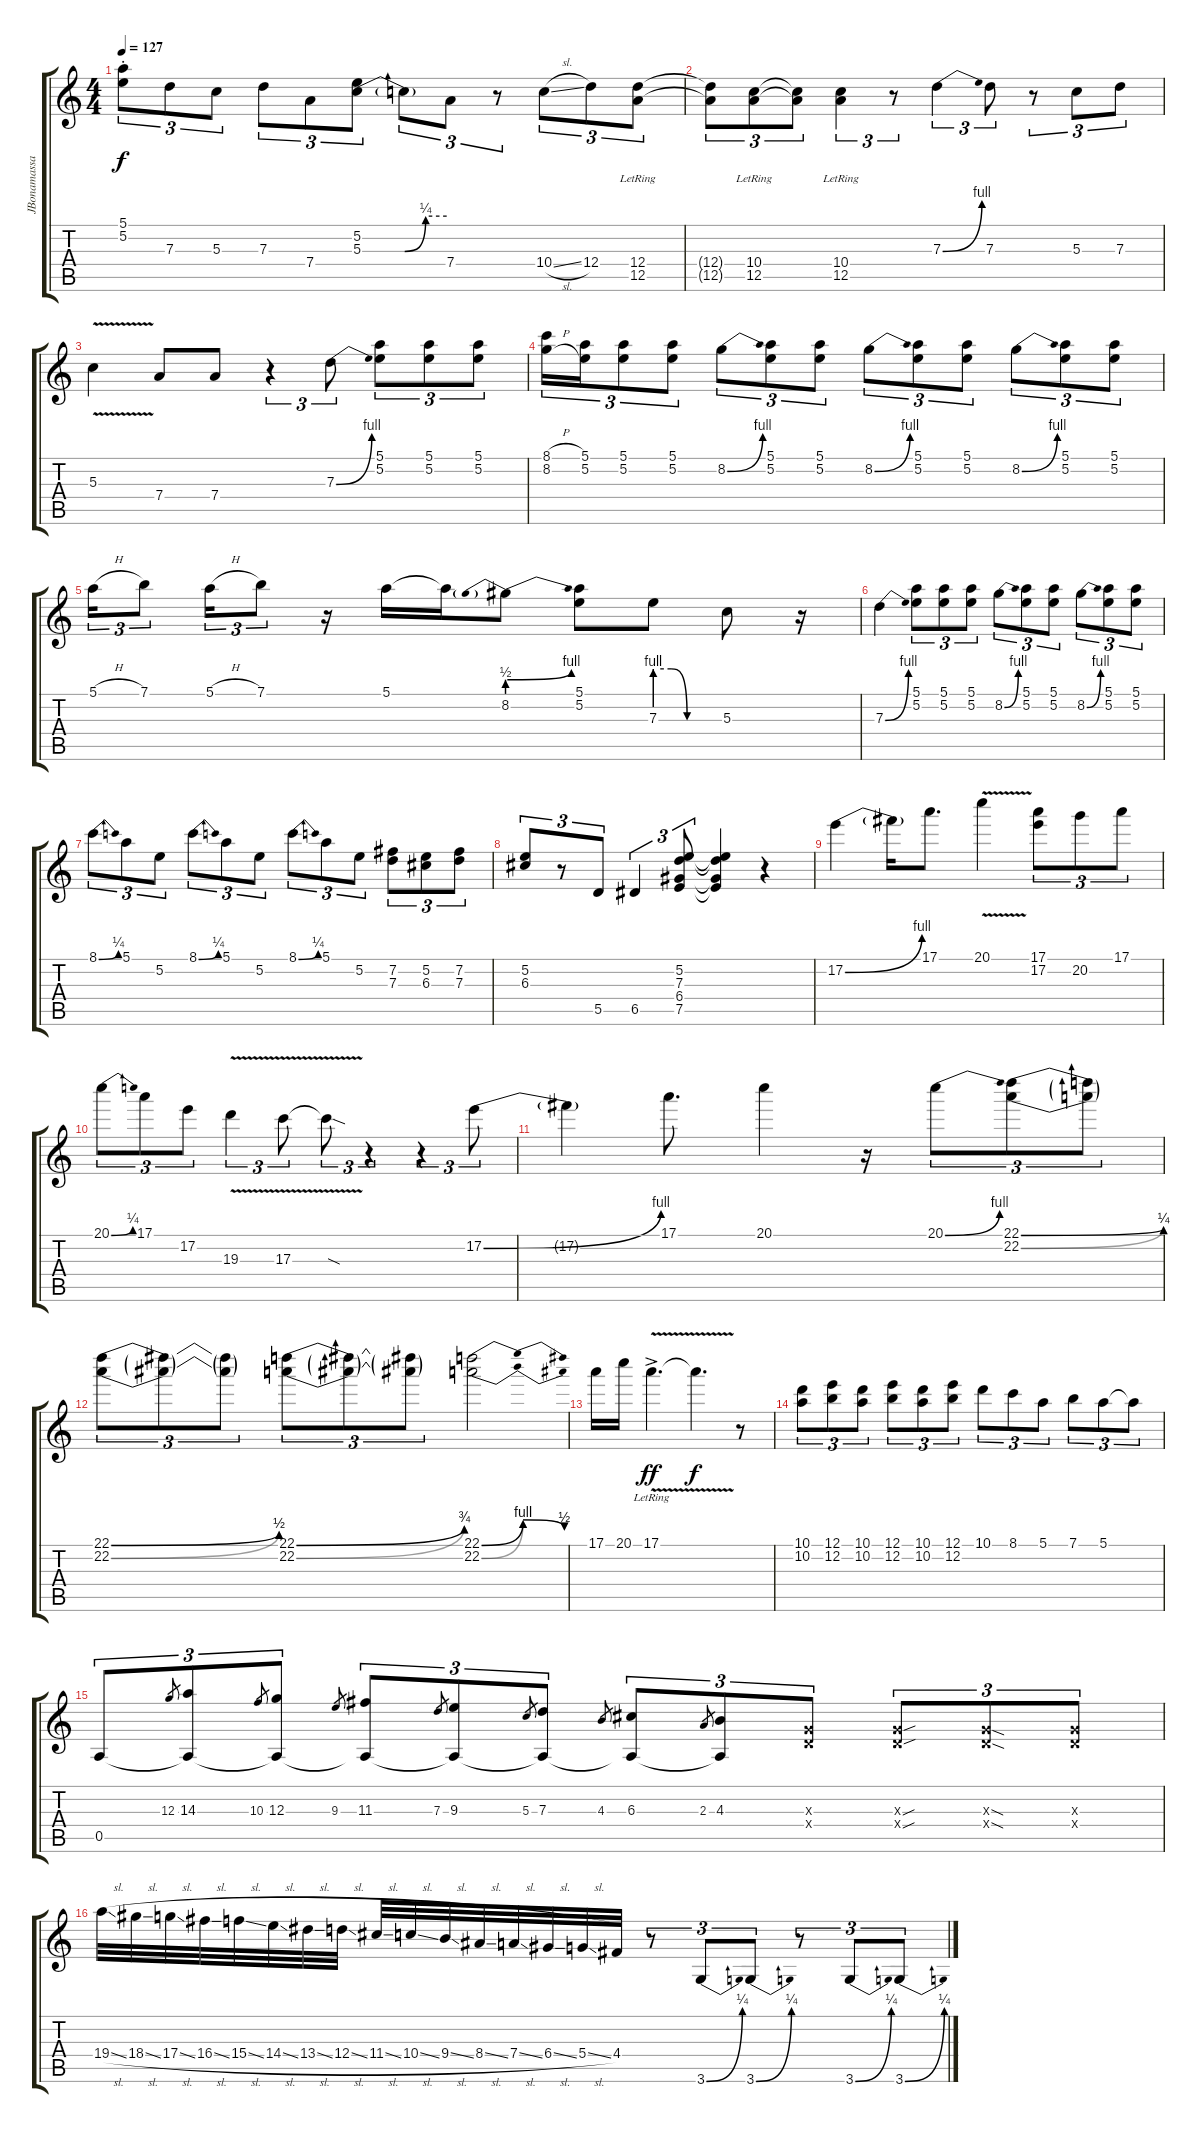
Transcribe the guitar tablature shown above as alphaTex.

\track ("JBonamassa Solo" "JBonamassa") {instrument overdrivenguitar}
\staff {score tabs}
\tuning (E4 B3 G3 D3 A2 E2) {hide}
\ts (4 4)
\tempo 127
\clef g2
\ks c
(5.1 5.2{st}).8{tu (3 2) dy f} 7.3.8{tu (3 2)} 5.3.8{tu (3 2)} 7.3.8{tu (3 2)} 7.4.8{tu (3 2)} (5.2 5.3{be (custom 0 0 30 0 45 1 60 1)}).8{tu (3 2)} 5.3{t}.8{tu (3 2)} 7.4.8{tu (3 2)} r.8{tu (3 2)} 10.4{sl}.8{tu (3 2)} 12.4.8{tu (3 2)} (12.4{lr} 12.5{lr}).8{tu (3 2)} |
(12.4{t} 12.5{t}).8{tu (3 2)} (10.4{lr} 12.5{lr}).8{tu (3 2)} (10.4{t} 12.5{t}).8{tu (3 2)} (10.4{lr} 12.5{lr}).4{tu (3 2)} r.8{tu (3 2)} 7.3{be (bend 0 0 60 4)}.4{tu (3 2)} 7.3.8{tu (3 2)} r.8{tu (3 2)} 5.3.8{tu (3 2)} 7.3.8{tu (3 2)} |
5.3{v}.4 7.4.8 7.4.8 r.4{tu (3 2)} 7.3{be (bend 0 0 60 4)}.8{tu (3 2)} (5.1 5.2).8{tu (3 2)} (5.1 5.2).8{tu (3 2)} (5.1 5.2).8{tu (3 2)} |
(8.1{h} 8.2{h}).16{tu (3 2)} (5.1 5.2).16{tu (3 2)} (5.1 5.2).8{tu (3 2)} (5.1 5.2).8{tu (3 2)} 8.2{be (bend 0 0 60 4)}.8{tu (3 2)} (5.1 5.2).8{tu (3 2)} (5.1 5.2).8{tu (3 2)} 8.2{be (bend 0 0 60 4)}.8{tu (3 2)} (5.1 5.2).8{tu (3 2)} (5.1 5.2).8{tu (3 2)} 8.2{be (bend 0 0 60 4)}.8{tu (3 2)} (5.1 5.2).8{tu (3 2)} (5.1 5.2).8{tu (3 2)} |
5.1{h}.16{tu (3 2)} 7.1.8{tu (3 2)} 5.1{h}.16{tu (3 2)} 7.1.8{tu (3 2)} r.16 5.1.16 5.1{t}.16 8.2{be (prebendbend 0 2 60 4)}.8 (5.1 5.2).8 7.3{be (custom 0 4 15 4 30 0 60 0)}.8 5.3.8 r.16 |
7.3{be (bend 0 0 60 4)}.4 (5.1 5.2).8{tu (3 2)} (5.1 5.2).8{tu (3 2)} (5.1 5.2).8{tu (3 2)} 8.2{be (bend 0 0 60 4)}.8{tu (3 2)} (5.1 5.2).8{tu (3 2)} (5.1 5.2).8{tu (3 2)} 8.2{be (bend 0 0 60 4)}.8{tu (3 2)} (5.1 5.2).8{tu (3 2)} (5.1 5.2).8{tu (3 2)} |
8.1{be (bend 0 0 60 1)}.8{tu (3 2)} 5.1.8{tu (3 2)} 5.2.8{tu (3 2)} 8.1{be (bend 0 0 60 1)}.8{tu (3 2)} 5.1.8{tu (3 2)} 5.2.8{tu (3 2)} 8.1{be (bend 0 0 60 1)}.8{tu (3 2)} 5.1.8{tu (3 2)} 5.2.8{tu (3 2)} (7.2 7.3).8{tu (3 2)} (5.2 6.3).8{tu (3 2)} (7.2 7.3).8{tu (3 2)} |
(5.2 6.3).8{tu (3 2)} r.8{tu (3 2)} 5.5.8{tu (3 2)} 6.5.4{tu (3 2)} (5.2 7.3 6.4 7.5).8{tu (3 2)} (5.2{t} 7.3{t} 6.4{t} 7.5{t}).4 r.4 |
17.2{be (bend 0 0 60 4)}.4 17.2{t}.16 17.1.8{d} 20.1{v}.4 (17.1 17.2).8{tu (3 2)} 20.2.8{tu (3 2)} 17.1.8{tu (3 2)} |
20.1{be (bend 0 0 60 1)}.8{tu (3 2)} 17.1.8{tu (3 2)} 17.2.8{tu (3 2)} 19.3{v}.4{tu (3 2)} 17.3{v}.8{tu (3 2)} 17.3{sod t}.8{tu (3 2)} r.4{tu (3 2)} r.4{tu (3 2)} 17.2{be (bend 0 0 60 4)}.8{tu (3 2)} |
17.2{t}.4 17.1.8{d} 20.1.4 r.16 20.1{be (bend 0 0 60 4)}.8{tu (3 2)} (22.1{be (bend 0 0 60 1)} 22.2{be (bend 0 0 60 1)}).8{tu (3 2)} (22.1{t} 22.2{t}).8{tu (3 2)} |
(22.1{be (bend 0 0 60 2)} 22.2{be (bend 0 0 60 2)}).8{tu (3 2)} (22.1{t} 22.2{t}).8{tu (3 2)} (22.1{t} 22.2{t}).8{tu (3 2)} (22.1{be (bend 0 0 60 3)} 22.2{be (bend 0 0 60 3)}).8{tu (3 2)} (22.1{t} 22.2{t}).8{tu (3 2)} (22.1{t} 22.2{t}).8{tu (3 2)} (22.1{be (bendrelease 0 0 10 4 30 4 60 2)} 22.2{be (bendrelease 0 0 10 4 30 4 60 2)}).2 |
17.1.16 20.1.16 17.1{v ac lr}.4{d dy ff} 17.1{t}.4{d dy f} r.8 |
(10.1 10.2).8{tu (3 2)} (12.1 12.2).8{tu (3 2)} (10.1 10.2).8{tu (3 2)} (12.1 12.2).8{tu (3 2)} (10.1 10.2).8{tu (3 2)} (12.1 12.2).8{tu (3 2)} 10.1.8{tu (3 2)} 8.1.8{tu (3 2)} 5.1.8{tu (3 2)} 7.1.8{tu (3 2)} 5.1.8{tu (3 2)} 5.1{t}.8{tu (3 2)} |
0.5.8{tu (3 2)} 12.3.8{gr} (14.3 0.5{t}).8{tu (3 2)} 10.3.8{gr} (12.3 0.5{t}).8{tu (3 2)} 9.3.8{gr} (11.3 0.5{t}).8{tu (3 2)} 7.3.8{gr} (9.3 0.5{t}).8{tu (3 2)} 5.3.8{gr} (7.3 0.5{t}).8{tu (3 2)} 4.3.8{gr} (6.3 0.5{t}).8{tu (3 2)} 2.3.8{gr} (4.3 0.5{t}).8{tu (3 2)} (0.3{x} 0.4{x}).8{tu (3 2)} (0.3{sou x} 0.4{sou x}).8{tu (3 2)} (0.3{sod x} 0.4{sod x}).8{tu (3 2)} (0.3{x} 0.4{x}).8{tu (3 2)} |
19.4{sl}.32 18.4{sl}.32 17.4{sl}.32 16.4{sl}.32 15.4{sl}.32 14.4{sl}.32 13.4{sl}.32 12.4{sl}.32 11.4{sl}.32 10.4{sl}.32 9.4{sl}.32 8.4{sl}.32 7.4{sl}.32 6.4{sl}.32 5.4{sl}.32 4.4.32 r.8{tu (3 2)} 3.6{be (bend 0 0 60 1)}.8{tu (3 2)} 3.6{be (bend 0 0 60 1)}.8{tu (3 2)} r.8{tu (3 2)} 3.6{be (bend 0 0 60 1)}.8{tu (3 2)} 3.6{be (bend 0 0 60 1)}.8{tu (3 2)}
